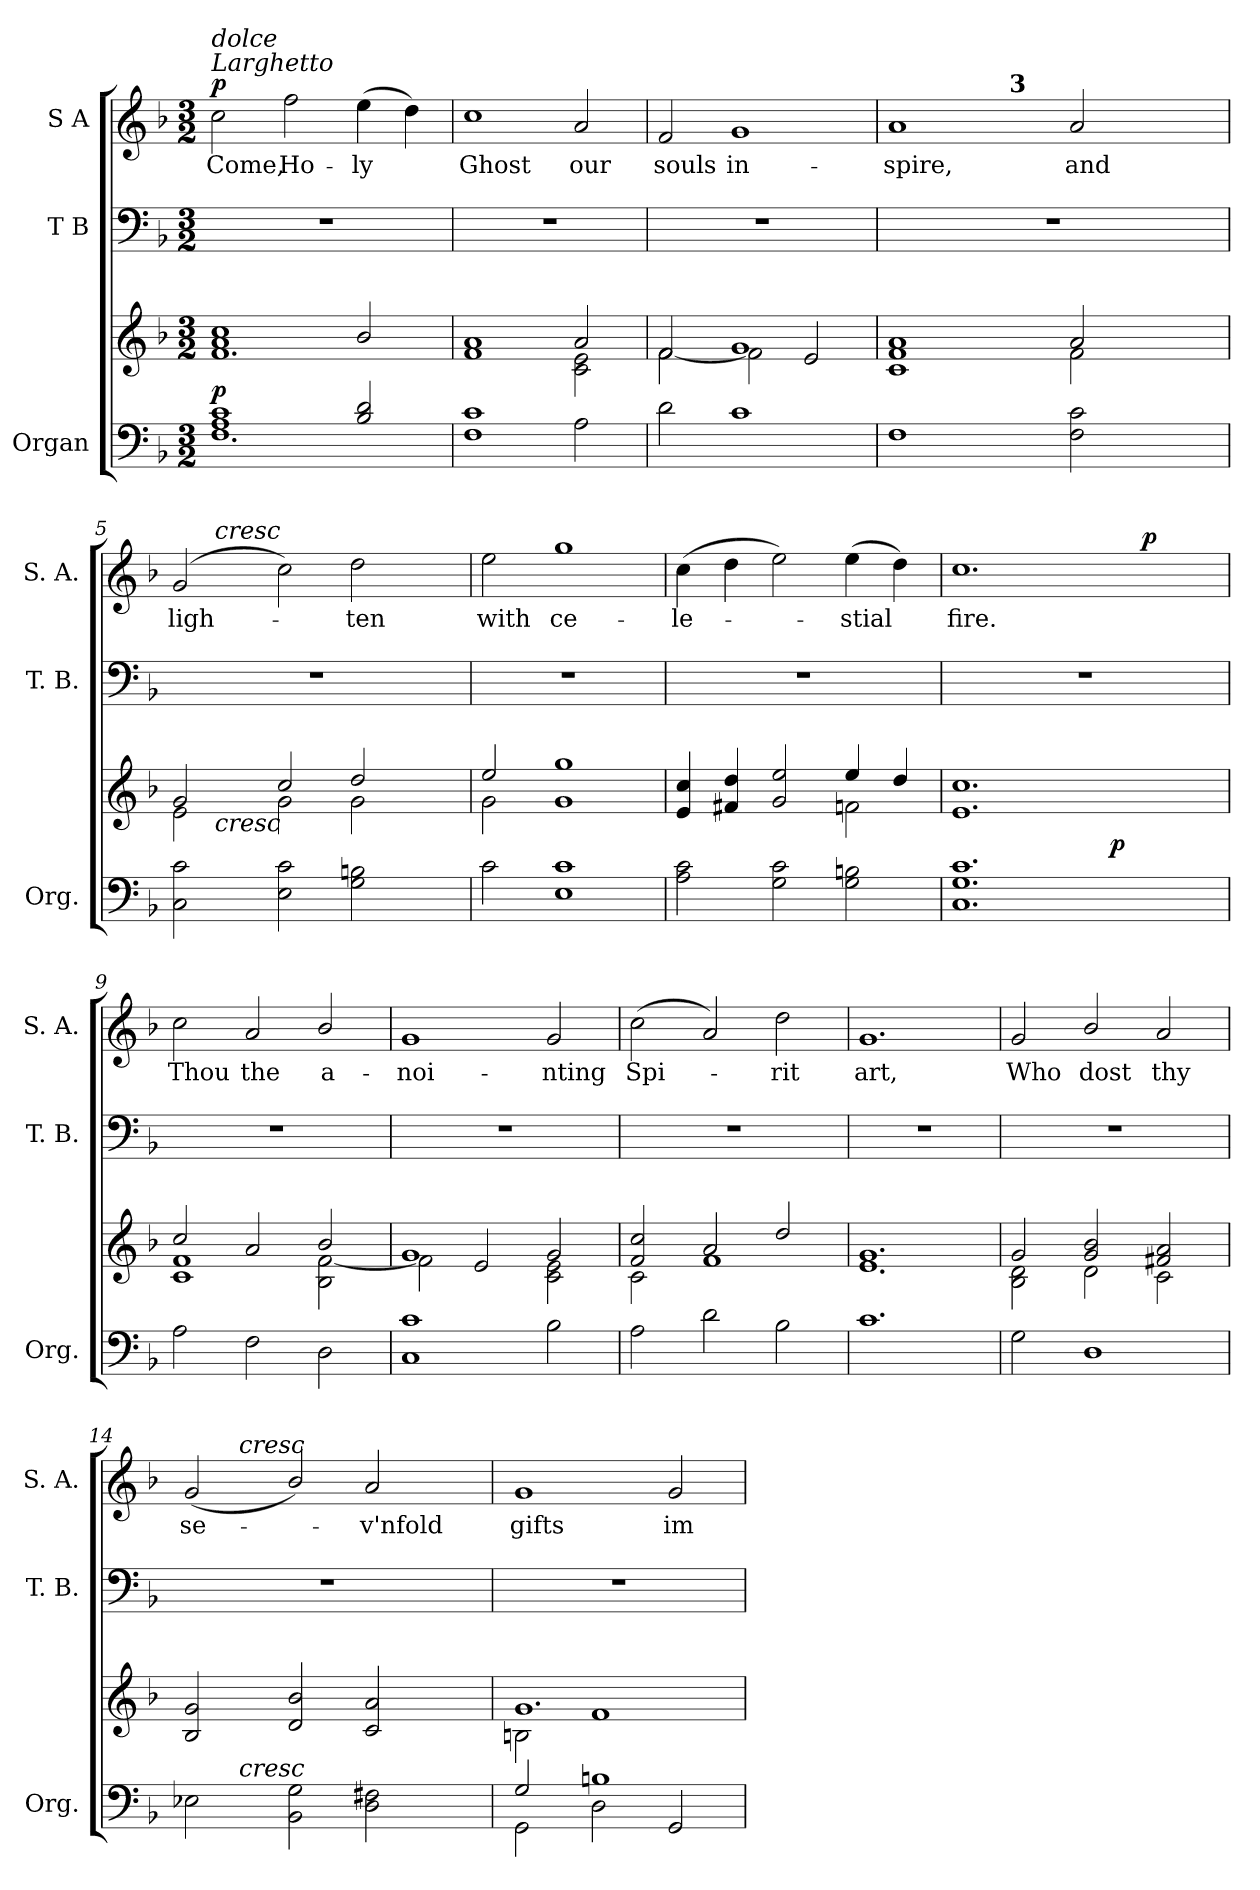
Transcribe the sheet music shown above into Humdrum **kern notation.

**kern	**kern	**dynam	**kern	**kern	**text	**dynam
*part3	*part3	*part3	*part2	*part1	*part1	*part1
*staff4	*staff3	*staff3/4	*staff2	*staff1	*staff1	*staff1
*I"Organ	*	*	*I"T B	*I"S A	*	*
*I'Org.	*	*	*I'T. B.	*I'S. A.	*	*
!!LO:PB:g=z
*clefF4	*clefG2	*	*clefF4	*clefG2	*	*
*k[b-]	*k[b-]	*	*k[b-]	*k[b-]	*	*
*F:	*F:	*	*F:	*F:	*	*
*M3/2	*M3/2	*	*M3/2	*M3/2	*	*
=1	=1	=1	=1	=1	=1	=1
*^	*^	*	*	*	*	*
!	!	!	!	!	!LO:N:vis=1	!	!	!
!	!	!	!	!	!	!LO:TX:a:i:t=Larghetto	!	!
!	!	!	!	!	!	!LO:TX:i:t=dolce	!	!
!	!	!	!	!	!	!	!LO:LY:b:color=#000000	!
1Ai 1ci	1.Fi	1ai 1cci	1.fi	p	1.r	2cci\	Come,	p
!	!	!	!	!	!	!	!LO:LY:b:color=#000000	!
.	.	.	.	.	.	2ffi\	Ho-	.
!	!	!	!	!	!	!	!LO:LY:b:color=#000000	!
2B-i/ 2di	.	2b-i/	.	.	.	(4eei\	-ly	.
.	.	.	.	.	.	4ddi\)	.	.
*v	*v	*	*	*	*	*	*	*
=2	=2	=2	=2	=2	=2	=2	=2
!	!	!	!	!LO:N:vis=1	!	!	!
!	!	!	!	!	!	!LO:LY:b:color=#000000	!
1Fi 1ci	1ai	1fi	.	1.r	1cci	Ghost	.
!	!	!	!	!	!	!LO:LY:b:color=#000000	!
2Ai\	2ai/	2ci\ 2ei	.	.	2ai/	our	.
=3	=3	=3	=3	=3	=3	=3	=3
!	!	!	!	!LO:N:vis=1	!	!	!
!	!	!	!	!	!	!LO:LY:b:color=#000000	!
2di\	2fi/	[2fi\	.	1.r	2fi/	souls	.
!	!	!	!	!	!	!LO:LY:b:color=#000000	!
1ci	1gi	2fi\]	.	.	1gi	in-	.
.	.	2ei/	.	.	.	.	.
=4	=4	=4	=4	=4	=4	=4	=4
!	!	!	!	!LO:N:vis=1	!	!	!
!	!	!	!	!	!	!LO:LY:b:color=#000000	!
*	*	*	*	*	*^	*	*
*	*	*	*	*	*	*^	*	*
1Fi	1fi 1ai	1ci	.	1.r	1ai	2ryy	2ryy	-spire,	.
.	.	.	.	.	.	16ryy	8ryy	.	.
.	.	.	.	.	.	256..ryy	.	.	.
.	.	.	.	.	.	2ryy	.	.	.
.	.	.	.	.	.	.	512ryy	.	.
!	!	!	!	!	!	!	!LO:TX:a:B:t=3	!	!
.	.	.	.	.	.	.	2ryy	.	.
!	!	!	!	!	!	!	!	!LO:LY:b:color=#000000	!
2Fi\ 2ci	2ai/	2fi\	.	.	2ai/	.	.	and	.
.	.	.	.	.	.	4ryy	.	.	.
.	.	.	.	.	.	.	4ryy	.	.
.	.	.	.	.	.	8ryy	.	.	.
.	.	.	.	.	.	.	16ryy	.	.
.	.	.	.	.	.	.	32ryy	.	.
.	.	.	.	.	.	32ryy	.	.	.
.	.	.	.	.	.	.	64...ryy	.	.
.	.	.	.	.	.	64ryy	.	.	.
.	.	.	.	.	.	128ryy	.	.	.
.	.	.	.	.	.	1024ryy	.	.	.
=5	=5	=5	=5	=5	=5	=5	=5	=5	=5
!	!	!	!	!LO:N:vis=1	!	!	!	!	!
*	*	*	*	*	*v	*v	*v	*	*
*	*	*	*	*	*^	*	*
*	*	*	*	*	*	*^	*	*
!	!	!	!	!	!	!	!	!LO:LY:b:color=#000000	!
*	*	*^	*	*	*	*v	*v	*	*
2Ci\ 2ci	2gi/	2ei\	16ryy	.	1.r	(2gi/	16ryy	ligh-	.
.	.	.	32ryy	.	.	.	32ryy	.	.
.	.	.	128.ryy	.	.	.	128.ryy	.	.
!	!	!	!	!	!	!	!LO:TX:a:i:t=cresc	!	!
!	!	!	!LO:TX:b:i:t=cresc	!	!	!	!	!	!
.	.	.	1ryy	.	.	.	1ryy	.	.
2Ei\ 2ci	2cci/	2gi\	.	.	.	2cci\)	.	.	.
!	!	!	!	!	!	!	!	!LO:LY:b:color=#000000	!
2Gi\ 2Bni	2ddi/	2gi\	.	.	.	2ddi\	.	-ten	.
.	.	.	4ryy	.	.	.	4ryy	.	.
.	.	.	8ryy	.	.	.	8ryy	.	.
.	.	.	64ryy	.	.	.	64ryy	.	.
.	.	.	256ryy	.	.	.	256ryy	.	.
=6	=6	=6	=6	=6	=6	=6	=6	=6	=6
!	!	!	!	!	!LO:N:vis=1	!	!	!	!
*	*	*v	*v	*	*	*v	*v	*	*
*	*	*^	*	*	*^	*	*
!	!	!	!	!	!	!	!	!LO:LY:b:color=#000000	!
*	*	*v	*v	*	*	*v	*v	*	*
2ci\	2eei/	2gi\	.	1.r	2eei\	with	.
!	!	!	!	!	!	!LO:LY:b:color=#000000	!
1Ei 1ci	1ggi	1gi	.	.	1ggi	ce-	.
!!LO:LB:g=z
=7	=7	=7	=7	=7	=7	=7	=7
!	!	!	!	!LO:N:vis=1	!	!	!
!	!	!	!	!	!	!LO:LY:b:color=#000000	!
2Ai\ 2ci	4ei/ 4cci	1ryy	.	1.r	(4cci\	- le-	.
.	4f#Xi/ 4ddi	.	.	.	4ddi\	.	.
2Gi\ 2ci	2gi/ 2eei	.	.	.	2eei\)	.	.
!	!	!	!	!	!	!LO:LY:b:color=#000000	!
2Gi\ 2Bni	4eei/	2fni\	.	.	(4eei\	-stial	.
.	4ddi/	.	.	.	4ddi\)	.	.
*	*v	*v	*	*	*	*	*
=8	=8	=8	=8	=8	=8	=8
!	!	!	!LO:N:vis=1	!	!	!
!	!	!	!	!	!LO:LY:b:color=#000000	!
*^	*	*	*	*^	*	*
1.Ci 1.Gi 1.ci	1ryy	1.ei 1.cci	.	1.r	1.cci	1ryy	fire.	.
.	16ryy	.	.	.	.	8ryy	.	.
.	32ryy	.	.	.	.	.	.	.
.	64...ryy	.	.	.	.	.	.	.
.	4ryy	.	p	.	.	.	.	.
.	.	.	.	.	.	32ryy	.	.
.	.	.	.	.	.	64ryy	.	.
.	.	.	.	.	.	128ryy	.	.
.	.	.	.	.	.	512ryy	.	.
.	.	.	.	.	.	4ryy	.	p
.	8ryy	.	.	.	.	.	.	.
.	.	.	.	.	.	16ryy	.	.
.	.	.	.	.	.	256.ryy	.	.
.	512ryy	.	.	.	.	.	.	.
=9	=9	=9	=9	=9	=9	=9	=9	=9
*	*	*^	*	*	*	*	*	*
!	!	!	!	!	!LO:N:vis=1	!	!	!	!
*v	*v	*	*	*	*	*v	*v	*	*
*^	*	*	*	*	*^	*	*
!	!	!	!	!	!	!	!	!LO:LY:b:color=#000000	!
*v	*v	*	*	*	*	*v	*v	*	*
2Ai\	2cci/	1ci 1fi	.	1.r	2cci\	Thou	.
!	!	!	!	!	!	!LO:LY:b:color=#000000	!
2Fi\	2ai/	.	.	.	2ai/	the	.
!	!	!	!	!	!	!LO:LY:b:color=#000000	!
2Di\	2b-i/	2B-i\ [2fi	.	.	2b-i/	a-	.
=10	=10	=10	=10	=10	=10	=10	=10
!	!	!	!	!LO:N:vis=1	!	!	!
!	!	!	!	!	!	!LO:LY:b:color=#000000	!
1Ci 1ci	1gi	2fi\]	.	1.r	1gi	-noi-	.
.	.	2ei/	.	.	.	.	.
!	!	!	!	!	!	!LO:LY:b:color=#000000	!
2B-i\	2gi/	2ci\ 2ei	.	.	2gi/	-nting	.
=11	=11	=11	=11	=11	=11	=11	=11
!	!	!	!	!LO:N:vis=1	!	!	!
!	!	!	!	!	!	!LO:LY:b:color=#000000	!
2Ai\	2fi/ 2cci	2ci\	.	1.r	(2cci\	Spi-	.
2di\	2ai/	1fi	.	.	2ai/)	.	.
!	!	!	!	!	!	!LO:LY:b:color=#000000	!
2B-i\	2ddi/	.	.	.	2ddi\	-rit	.
=12	=12	=12	=12	=12	=12	=12	=12
!	!	!	!	!LO:N:vis=1	!	!	!
!	!	!	!	!	!	!LO:LY:b:color=#000000	!
1.ci	1.gi	1.ei	.	1.r	1.gi	art,	.
=13	=13	=13	=13	=13	=13	=13	=13
!	!	!	!	!LO:N:vis=1	!	!	!
!	!	!	!	!	!	!LO:LY:b:color=#000000	!
2Gi\	2gi/	2B-i\ 2di	.	1.r	2gi/	Who	.
!	!	!	!	!	!	!LO:LY:b:color=#000000	!
1Di	2gi/ 2b-i	2di\	.	.	2b-i/	dost	.
!	!	!	!	!	!	!LO:LY:b:color=#000000	!
.	2f#Xi/ 2ai	2ci\	.	.	2ai/	thy	.
!!LO:LB:g=z
=14	=14	=14	=14	=14	=14	=14	=14
!	!	!	!	!LO:N:vis=1	!	!	!
*	*v	*v	*	*	*	*	*
*	*^	*	*	*	*	*
!	!	!	!	!	!	!LO:LY:b:color=#000000	!
*^	*v	*v	*	*	*^	*	*
2E-Xi\	4ryy	2B-i/ 2gi	.	1.r	(2gi/	4ryy	se-	.
.	256ryy	.	.	.	.	256ryy	.	.
!	!	!	!	!	!	!LO:TX:a:i:t=cresc	!	!
!	!LO:TX:a:i:t=cresc	!	!	!	!	!	!	!
.	1ryy	.	.	.	.	1ryy	.	.
2BB-i\ 2Gi	.	2di/ 2b-i	.	.	2b-i/)	.	.	.
!	!	!	!	!	!	!	!LO:LY:b:color=#000000	!
2Di\ 2F#Xi	.	2ci/ 2ai	.	.	2ai/	.	-v'nfold	.
.	8ryy	.	.	.	.	8ryy	.	.
.	16ryy	.	.	.	.	16ryy	.	.
.	32...ryy	.	.	.	.	32...ryy	.	.
=15	=15	=15	=15	=15	=15	=15	=15	=15
*	*	*^	*	*	*	*	*	*
!	!	!	!	!	!LO:N:vis=1	!	!	!	!
*	*	*	*	*	*	*v	*v	*	*
*	*	*	*	*	*	*^	*	*
!	!	!	!	!	!	!	!	!LO:LY:b:color=#000000	!
*	*	*	*	*	*	*v	*v	*	*
2Gi/	2GGi\	1.gi	2Bni\	.	1.r	1gi	gifts	.
1Bni	2Di\	.	1fi	.	.	.	.	.
!	!	!	!	!	!	!	!LO:LY:b:color=#000000	!
.	2GGi/	.	.	.	.	2gi/	im-	.
*v	*v	*	*	*	*	*	*	*
*	*v	*v	*	*	*	*	*
=	=	=	=	=	=	=
*-	*-	*-	*-	*-	*-	*-
